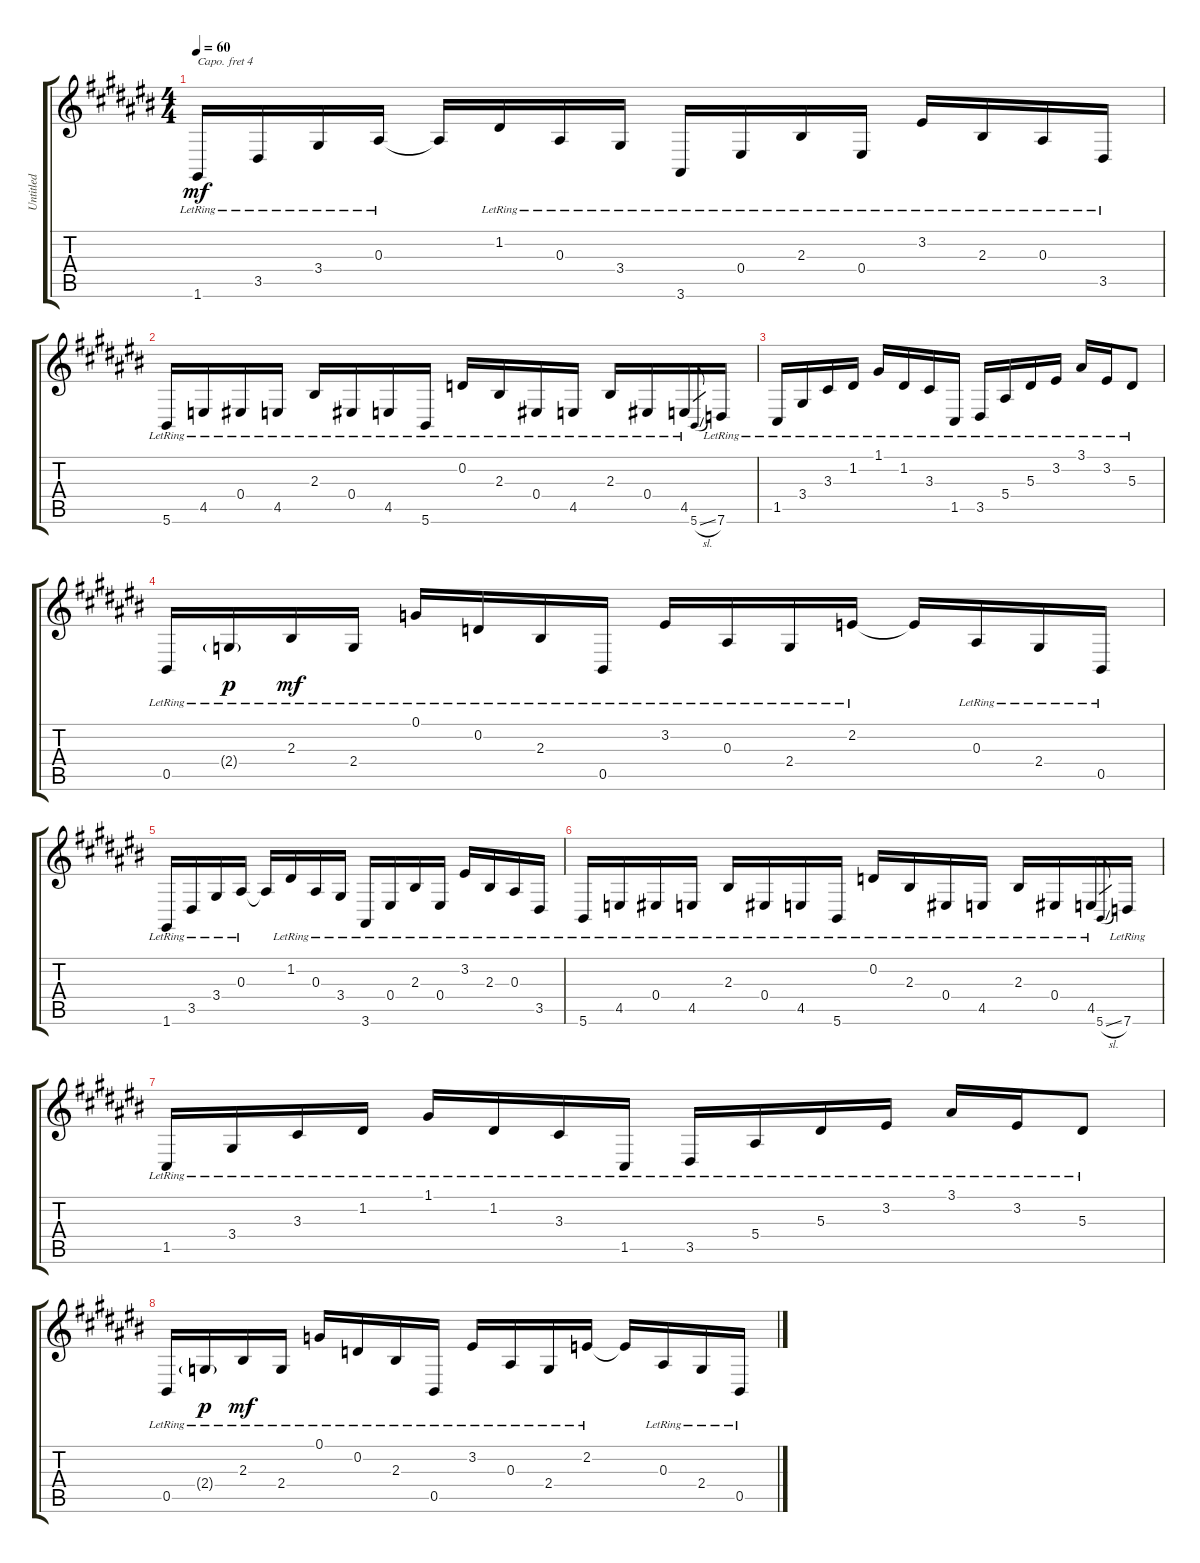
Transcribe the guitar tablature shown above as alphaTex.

\track ("Untitled" "Untitled") {instrument sitar}
\staff {score tabs}
\capo 4
\tuning (Eb4 Bb3 Gb3 Db3 Ab2 Eb2) {hide}
\ts (4 4)
\tempo 60
\clef g2
\ks c#
1.6{lr}.16{dy mf} 3.5{lr}.16 3.4{lr}.16 0.3{lr}.16 0.3{t}.16 1.2{lr}.16 0.3{lr}.16 3.4{lr}.16 3.6{lr}.16 0.4{lr}.16 2.3{lr}.16 0.4{lr}.16 3.2{lr}.16 2.3{lr}.16 0.3{lr}.16 3.5{lr}.16 |
\ks a#minor
5.6{lr}.16 4.5{lr}.16 0.4{lr}.16 4.5{lr}.16 2.3{lr}.16 0.4{lr}.16 4.5{lr}.16 5.6{lr}.16 0.2{lr}.16 2.3{lr}.16 0.4{lr}.16 4.5{lr}.16 2.3{lr}.16 0.4{lr}.16 4.5{lr}.16 5.6{sl}.8{gr} 7.6{lr}.16 |
\ks c#
1.5{lr}.16 3.4{lr}.16 3.3{lr}.16 1.2{lr}.16 1.1{lr}.16 1.2{lr}.16 3.3{lr}.16 1.5{lr}.16 3.5{lr}.16 5.4{lr}.16 5.3{lr}.16 3.2{lr}.16 3.1{lr}.16 3.2{lr}.16 5.3{lr}.8 |
\ks a#minor
0.5{lr}.16 2.4{g lr}.16{dy p} 2.3{lr}.16{dy mf} 2.4{lr}.16 0.1{lr}.16 0.2{lr}.16 2.3{lr}.16 0.5{lr}.16 3.2{lr}.16 0.3{lr}.16 2.4{lr}.16 2.2{lr}.16 2.2{t}.16 0.3{lr}.16 2.4{lr}.16 0.5{lr}.16 |
\ks c#
1.6{lr}.16 3.5{lr}.16 3.4{lr}.16 0.3{lr}.16 0.3{t}.16 1.2{lr}.16 0.3{lr}.16 3.4{lr}.16 3.6{lr}.16 0.4{lr}.16 2.3{lr}.16 0.4{lr}.16 3.2{lr}.16 2.3{lr}.16 0.3{lr}.16 3.5{lr}.16 |
\ks a#minor
5.6{lr}.16 4.5{lr}.16 0.4{lr}.16 4.5{lr}.16 2.3{lr}.16 0.4{lr}.16 4.5{lr}.16 5.6{lr}.16 0.2{lr}.16 2.3{lr}.16 0.4{lr}.16 4.5{lr}.16 2.3{lr}.16 0.4{lr}.16 4.5{lr}.16 5.6{sl}.8{gr} 7.6{lr}.16 |
\ks c#
1.5{lr}.16 3.4{lr}.16 3.3{lr}.16 1.2{lr}.16 1.1{lr}.16 1.2{lr}.16 3.3{lr}.16 1.5{lr}.16 3.5{lr}.16 5.4{lr}.16 5.3{lr}.16 3.2{lr}.16 3.1{lr}.16 3.2{lr}.16 5.3{lr}.8 |
\ks a#minor
0.5{lr}.16 2.4{g lr}.16{dy p} 2.3{lr}.16{dy mf} 2.4{lr}.16 0.1{lr}.16 0.2{lr}.16 2.3{lr}.16 0.5{lr}.16 3.2{lr}.16 0.3{lr}.16 2.4{lr}.16 2.2{lr}.16 2.2{t}.16 0.3{lr}.16 2.4{lr}.16 0.5{lr}.16
